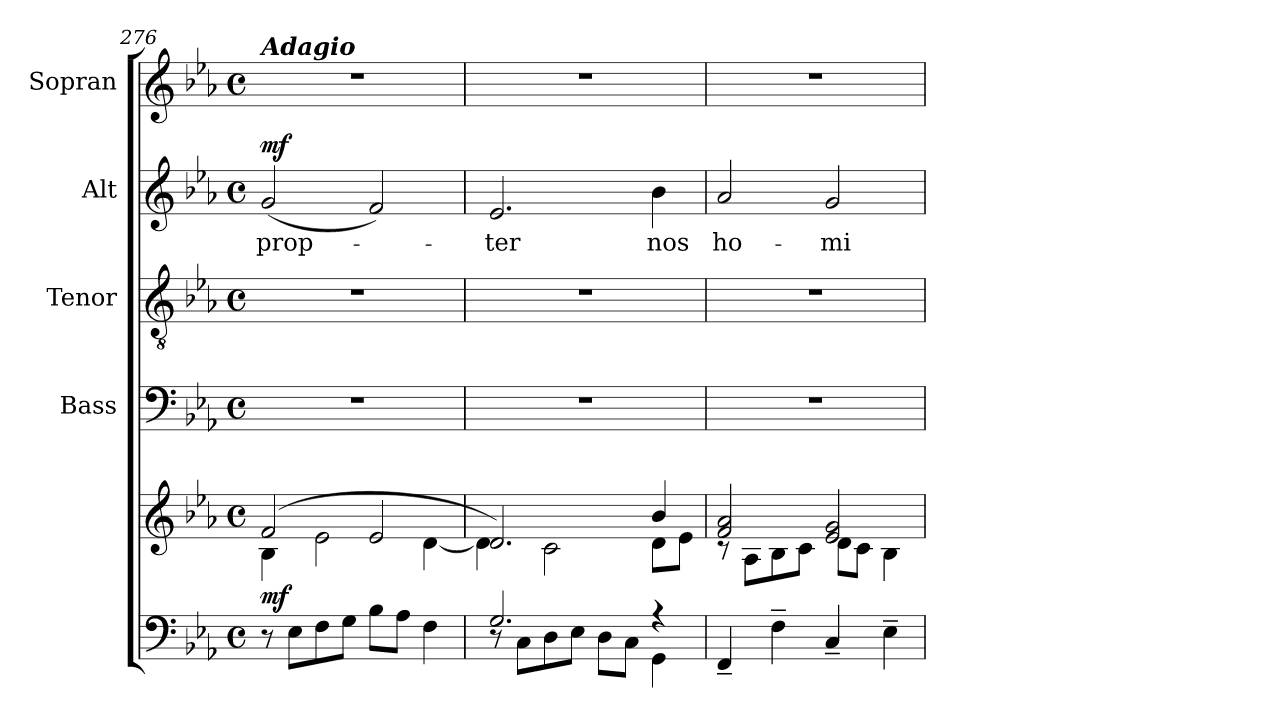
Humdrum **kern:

**kern	**kern	**dynam	**kern	**kern	**kern	**text	**dynam	**kern
*part5	*part5	*part5	*part4	*part3	*part2	*part2	*part2	*part1
*staff6	*staff5	*staff5/6	*staff4	*staff3	*staff2	*staff2	*staff2	*staff1
*	*	*	*I"Bass	*I"Tenor	*I"Alt	*	*	*I"Sopran
*	*	*	*I'B.	*I'T.	*I'A.	*	*	*I'S.
*clefF4	*clefG2	*	*clefF4	*clefGv2	*clefG2	*	*	*clefG2
*k[b-e-a-]	*k[b-e-a-]	*	*k[b-e-a-]	*k[b-e-a-]	*k[b-e-a-]	*	*	*k[b-e-a-]
*E-:	*E-:	*	*E-:	*E-:	*E-:	*	*	*E-:
*M4/4	*M4/4	*	*M4/4	*M4/4	*M4/4	*	*	*M4/4
*met(c)	*met(c)	*	*met(c)	*met(c)	*met(c)	*	*	*met(c)
=276	=276	=276	=276	=276	=276	=276	=276	=276
*	*^	*	*	*	*	*	*	*
!	!	!	!	!	!	!	!	!	!LO:TX:a:Bi:t=Adagio
!	!	!	!LO:DY:b	!	!	!	!LO:LY:b	!LO:DY:a	!
8r	(2f/	4B-\	mf	1r	1r	(<2g/	prop-	mf	1r
8E-\L	.	.	.	.	.	.	.	.	.
8F\	.	2e-\	.	.	.	.	.	.	.
8G\J	.	.	.	.	.	.	.	.	.
8B-\L	2e-/	.	.	.	.	2f/)	.	.	.
8A-\J	.	.	.	.	.	.	.	.	.
4F\	.	[<4d\	.	.	.	.	.	.	.
=277	=277	=277	=277	=277	=277	=277	=277	=277	=277
*^	*	*	*	*	*	*	*	*	*
!	!	!	!	!	!	!	!	!LO:LY:b	!	!
2.G/	8rC	2.d/)	4d\]	.	1r	1r	2.e-/	-ter	.	1r
.	8C\L	.	.	.	.	.	.	.	.	.
.	8D\	.	2c\	.	.	.	.	.	.	.
.	8E-\J	.	.	.	.	.	.	.	.	.
.	8D\L	.	.	.	.	.	.	.	.	.
.	8C\J	.	.	.	.	.	.	.	.	.
!	!	!	!	!	!	!	!	!LO:LY:b	!	!
4rA	4GG\	4b-/	8d\L	.	.	.	4b-\	nos	.	.
.	.	.	8e-\J	.	.	.	.	.	.	.
*v	*v	*	*	*	*	*	*	*	*	*
=278	=278	=278	=278	=278	=278	=278	=278	=278	=278
!	!	!	!	!	!	!	!LO:LY:b	!	!
4FF~</	2f/ 2a-/	8rB	.	1r	1r	2a-/	ho-	.	1r
.	.	8A-\L	.	.	.	.	.	.	.
4F~>\	.	8B-\	.	.	.	.	.	.	.
.	.	8c\J	.	.	.	.	.	.	.
!	!	!	!	!	!	!	!LO:LY:b	!	!
4C~</	2e-/ 2g/	8d\L	.	.	.	2g/	-mi-	.	.
.	.	8c\J	.	.	.	.	.	.	.
4E-~>\	.	4B-\	.	.	.	.	.	.	.
*	*v	*v	*	*	*	*	*	*	*
=	=	=	=	=	=	=	=	=
*-	*-	*-	*-	*-	*-	*-	*-	*-
